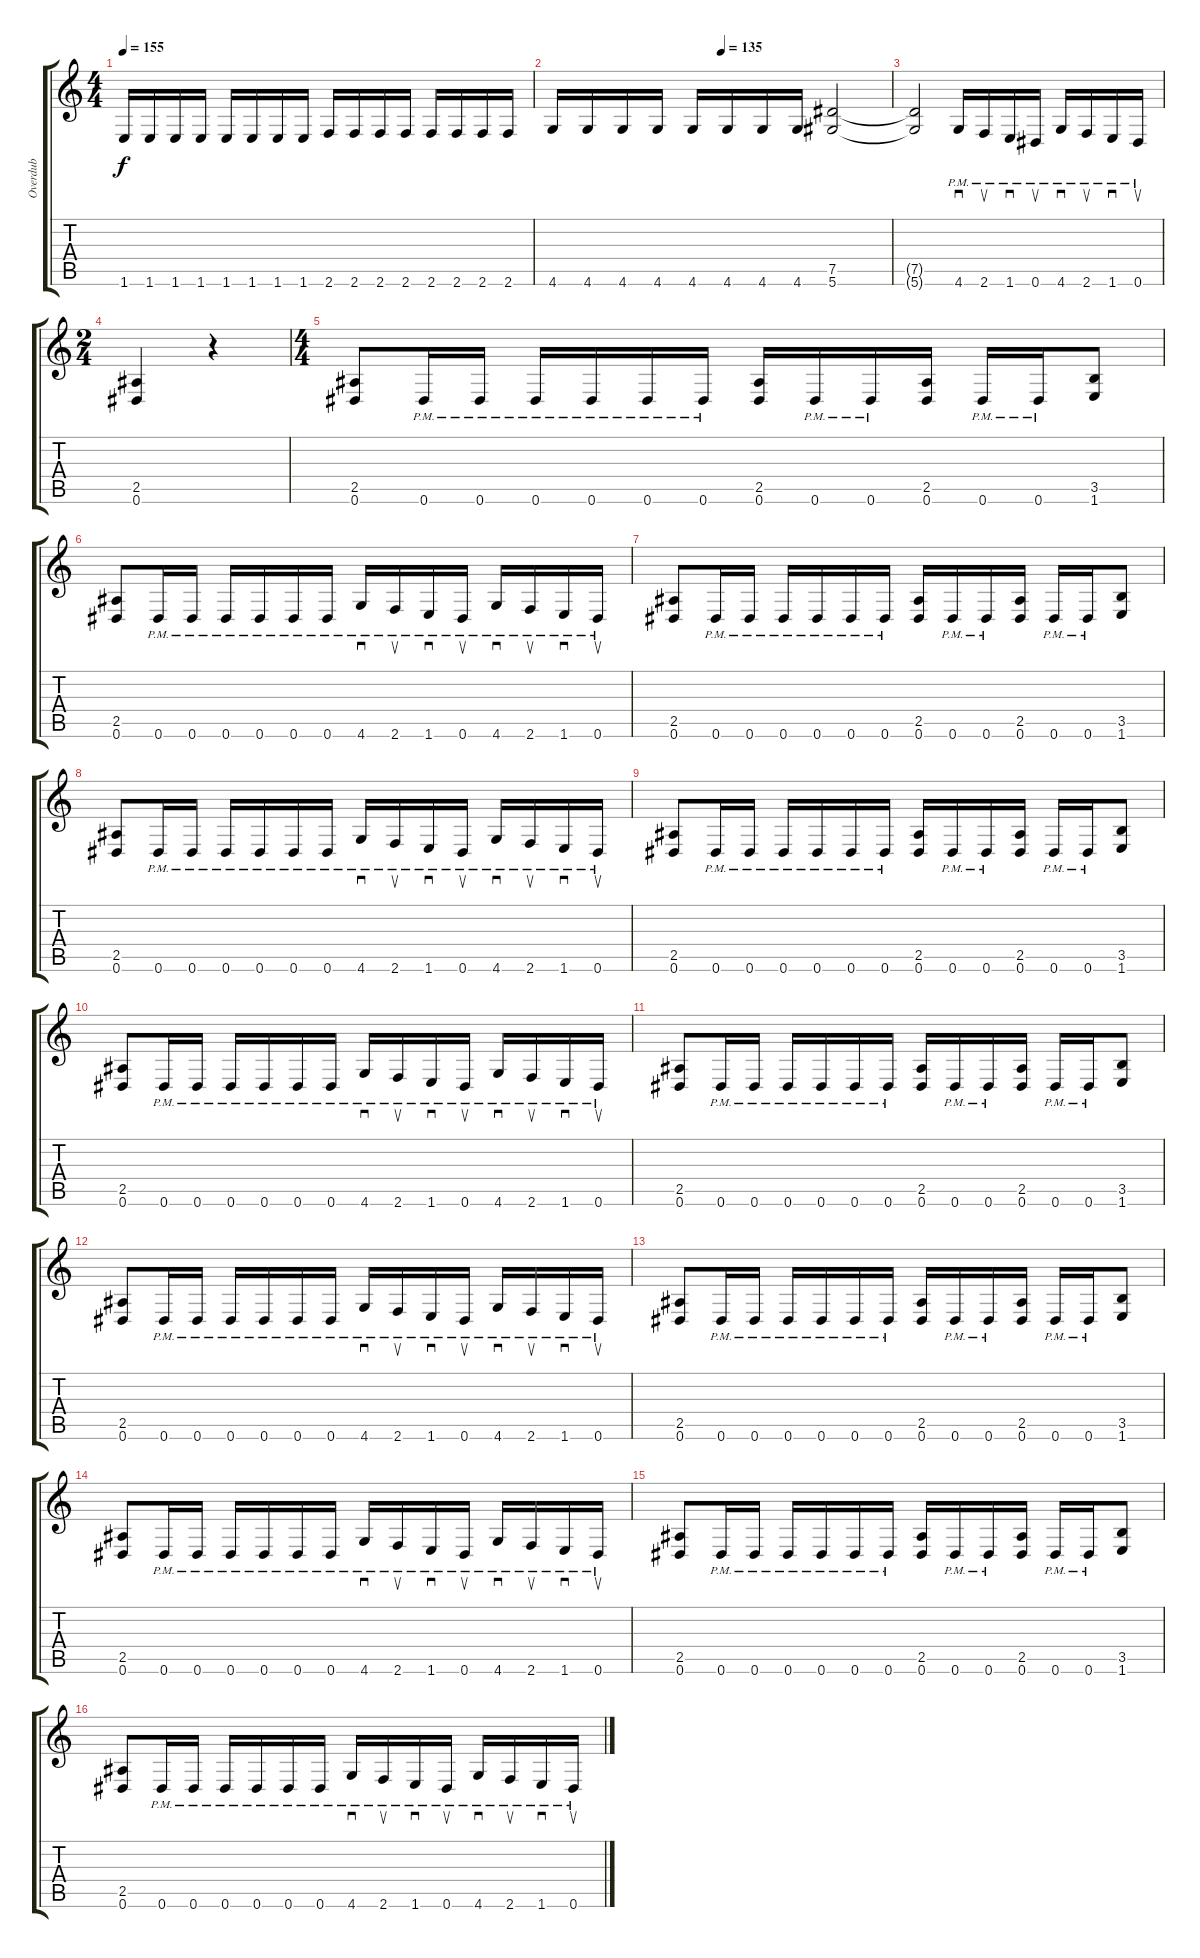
\track ("Overdub" "Overdub") {instrument distortionguitar}
\staff {score tabs}
\tuning (Eb4 Bb3 Gb3 Db3 Ab2 Eb2) {hide}
\ts (4 4)
\tempo 155
\clef g2
\ks c
1.6.16{dy f} 1.6.16 1.6.16 1.6.16 1.6.16 1.6.16 1.6.16 1.6.16 2.6.16 2.6.16 2.6.16 2.6.16 2.6.16 2.6.16 2.6.16 2.6.16 |
\tempo (135 0.5)
4.6.16 4.6.16 4.6.16 4.6.16 4.6.16 4.6.16 4.6.16 4.6.16 (7.5 5.6).2 |
(7.5{t} 5.6{t}).2 4.6{pm}.16{sd} 2.6{pm}.16{su} 1.6{pm}.16{sd} 0.6{pm}.16{su} 4.6{pm}.16{sd} 2.6{pm}.16{su} 1.6{pm}.16{sd} 0.6{pm}.16{su} |
\ts (2 4)
(2.5 0.6).4 r.4 |
\ts (4 4)
(2.5 0.6).8 0.6{pm}.16 0.6{pm}.16 0.6{pm}.16 0.6{pm}.16 0.6{pm}.16 0.6{pm}.16 (2.5 0.6).16 0.6{pm}.16 0.6{pm}.16 (2.5 0.6).16 0.6{pm}.16 0.6{pm}.16 (3.5 1.6).8 |
(2.5 0.6).8 0.6{pm}.16 0.6{pm}.16 0.6{pm}.16 0.6{pm}.16 0.6{pm}.16 0.6{pm}.16 4.6{pm}.16{sd} 2.6{pm}.16{su} 1.6{pm}.16{sd} 0.6{pm}.16{su} 4.6{pm}.16{sd} 2.6{pm}.16{su} 1.6{pm}.16{sd} 0.6{pm}.16{su} |
(2.5 0.6).8 0.6{pm}.16 0.6{pm}.16 0.6{pm}.16 0.6{pm}.16 0.6{pm}.16 0.6{pm}.16 (2.5 0.6).16 0.6{pm}.16 0.6{pm}.16 (2.5 0.6).16 0.6{pm}.16 0.6{pm}.16 (3.5 1.6).8 |
(2.5 0.6).8 0.6{pm}.16 0.6{pm}.16 0.6{pm}.16 0.6{pm}.16 0.6{pm}.16 0.6{pm}.16 4.6{pm}.16{sd} 2.6{pm}.16{su} 1.6{pm}.16{sd} 0.6{pm}.16{su} 4.6{pm}.16{sd} 2.6{pm}.16{su} 1.6{pm}.16{sd} 0.6{pm}.16{su} |
(2.5 0.6).8 0.6{pm}.16 0.6{pm}.16 0.6{pm}.16 0.6{pm}.16 0.6{pm}.16 0.6{pm}.16 (2.5 0.6).16 0.6{pm}.16 0.6{pm}.16 (2.5 0.6).16 0.6{pm}.16 0.6{pm}.16 (3.5 1.6).8 |
(2.5 0.6).8 0.6{pm}.16 0.6{pm}.16 0.6{pm}.16 0.6{pm}.16 0.6{pm}.16 0.6{pm}.16 4.6{pm}.16{sd} 2.6{pm}.16{su} 1.6{pm}.16{sd} 0.6{pm}.16{su} 4.6{pm}.16{sd} 2.6{pm}.16{su} 1.6{pm}.16{sd} 0.6{pm}.16{su} |
(2.5 0.6).8 0.6{pm}.16 0.6{pm}.16 0.6{pm}.16 0.6{pm}.16 0.6{pm}.16 0.6{pm}.16 (2.5 0.6).16 0.6{pm}.16 0.6{pm}.16 (2.5 0.6).16 0.6{pm}.16 0.6{pm}.16 (3.5 1.6).8 |
(2.5 0.6).8 0.6{pm}.16 0.6{pm}.16 0.6{pm}.16 0.6{pm}.16 0.6{pm}.16 0.6{pm}.16 4.6{pm}.16{sd} 2.6{pm}.16{su} 1.6{pm}.16{sd} 0.6{pm}.16{su} 4.6{pm}.16{sd} 2.6{pm}.16{su} 1.6{pm}.16{sd} 0.6{pm}.16{su} |
(2.5 0.6).8 0.6{pm}.16 0.6{pm}.16 0.6{pm}.16 0.6{pm}.16 0.6{pm}.16 0.6{pm}.16 (2.5 0.6).16 0.6{pm}.16 0.6{pm}.16 (2.5 0.6).16 0.6{pm}.16 0.6{pm}.16 (3.5 1.6).8 |
(2.5 0.6).8 0.6{pm}.16 0.6{pm}.16 0.6{pm}.16 0.6{pm}.16 0.6{pm}.16 0.6{pm}.16 4.6{pm}.16{sd} 2.6{pm}.16{su} 1.6{pm}.16{sd} 0.6{pm}.16{su} 4.6{pm}.16{sd} 2.6{pm}.16{su} 1.6{pm}.16{sd} 0.6{pm}.16{su} |
(2.5 0.6).8 0.6{pm}.16 0.6{pm}.16 0.6{pm}.16 0.6{pm}.16 0.6{pm}.16 0.6{pm}.16 (2.5 0.6).16 0.6{pm}.16 0.6{pm}.16 (2.5 0.6).16 0.6{pm}.16 0.6{pm}.16 (3.5 1.6).8 |
(2.5 0.6).8 0.6{pm}.16 0.6{pm}.16 0.6{pm}.16 0.6{pm}.16 0.6{pm}.16 0.6{pm}.16 4.6{pm}.16{sd} 2.6{pm}.16{su} 1.6{pm}.16{sd} 0.6{pm}.16{su} 4.6{pm}.16{sd} 2.6{pm}.16{su} 1.6{pm}.16{sd} 0.6{pm}.16{su}
